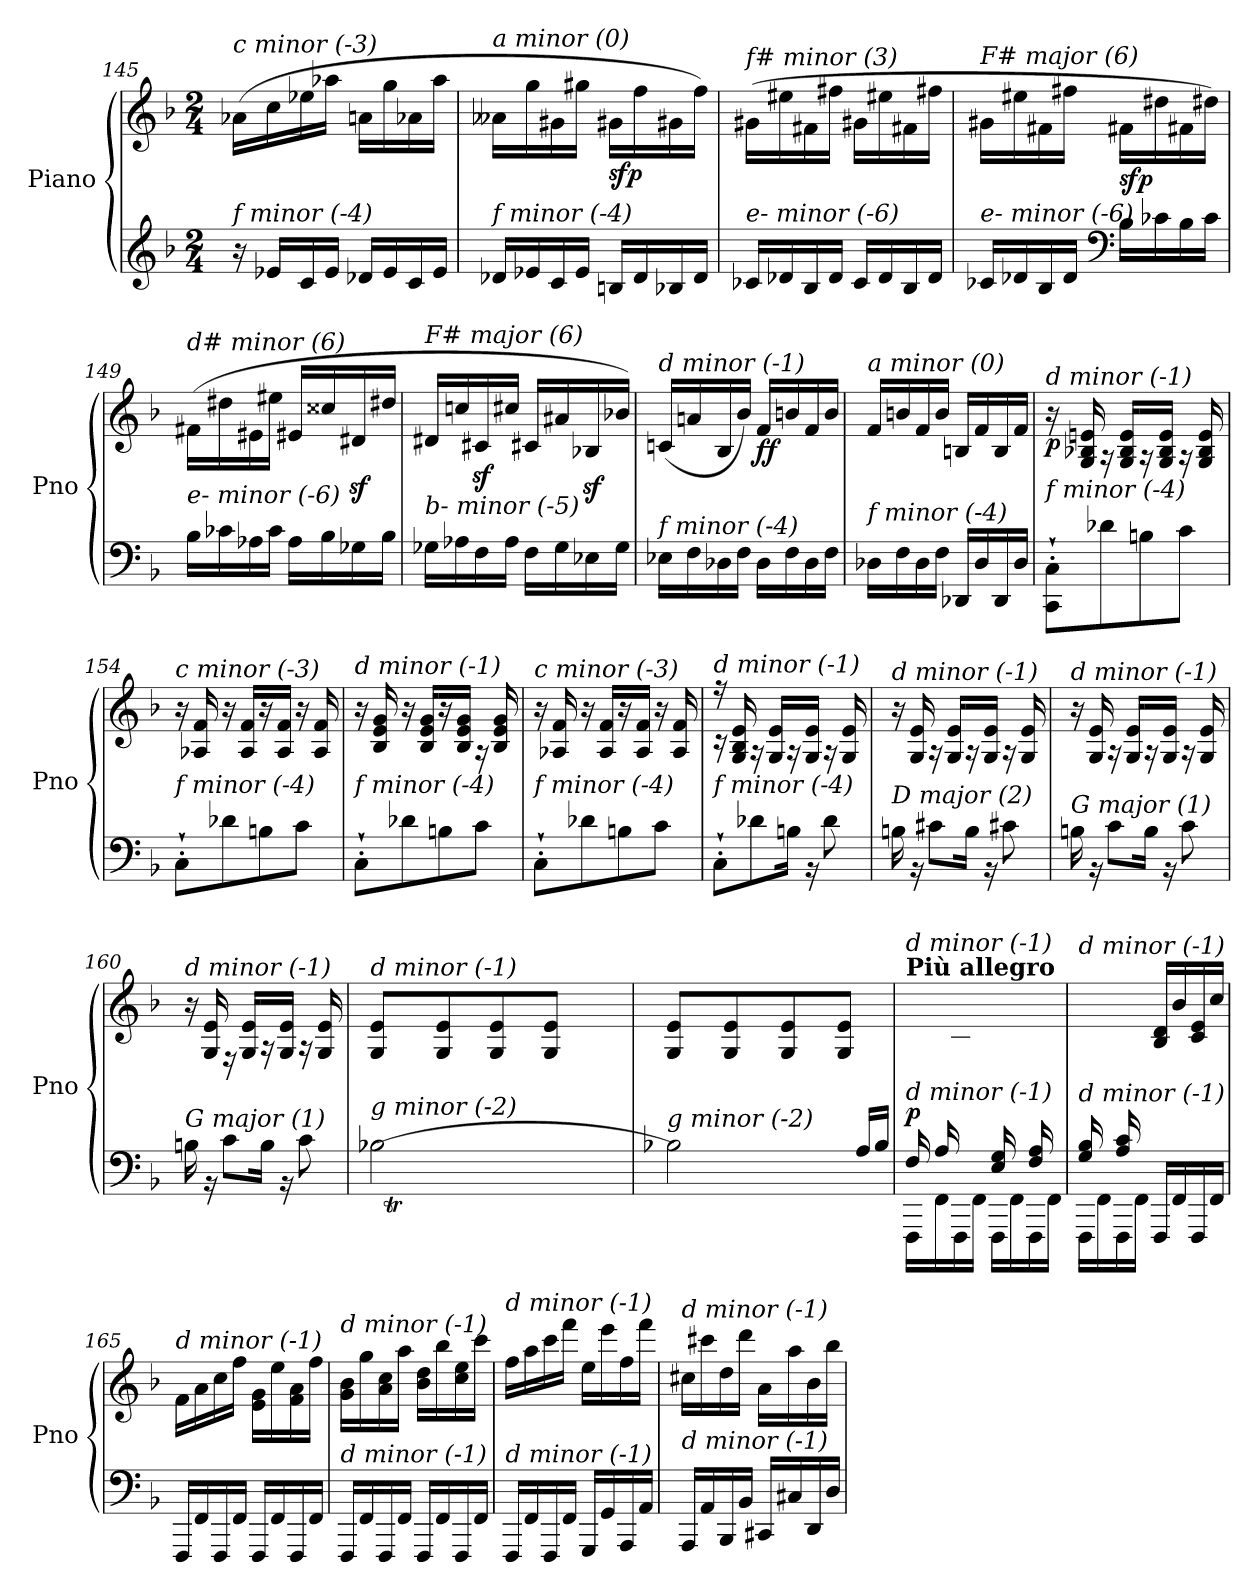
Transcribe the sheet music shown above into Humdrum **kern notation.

**kern	**kern	**dynam
*part1	*part1	*part1
*staff2	*staff1	*staff1/2
*I"Piano	*	*
*I'Pno	*	*
!!LO:LB:g=z
*clefG2	*clefG2	*
*k[b-]	*k[b-]	*
*M2/4	*M2/4	*
=145	=145	=145
!	!LO:TX:i:t=c minor (-3)	!
!LO:TX:i:t=f minor (-4)	!	!
!	!	!LO:DY:b
16r	(16a-X\LL	other-dynamics
16e-X/LL	16cc\	.
16c/	16ee-X\	.
16e-/JJ	16aa-X\JJ	.
16d-X/LL	16ani\LL	.
16e-/	16gg\	.
16c/	16a-\	.
16e-/JJ	16aa-\JJ	.
=146	=146	=146
!	!LO:TX:i:t=a minor (0)	!
!LO:TX:i:t=f minor (-4)	!	!
16d-X/LL	16a--Xi\LL	.
16e-X/	16gg\	.
16c/	16g#Xi\	.
16e-/JJ	16gg#Xi\JJ	.
!	!	!LO:DY:b
16Bni/LL	16g#Xi\LL	sfp
16d-/	16ff\	.
16B-i/	16g#Xi\	.
16d-/JJ	16ff\JJ)	.
=147	=147	=147
!	!LO:TX:i:t=f# minor (3)	!
!LO:TX:i:t=e- minor (-6)	!	!
16c-X/LL	(16g#Xi\LL	.
16d-X/	16ee#Xi\	.
16B-/	16f#Xi\	.
16d-/JJ	16ff#Xi\JJ	.
16c-/LL	16g#Xi\LL	.
16d-/	16ee#Xi\	.
16B-/	16f#Xi\	.
16d-/JJ	16ff#Xi\JJ	.
=148	=148	=148
!	!LO:TX:i:t=F# major (6)	!
!LO:TX:i:t=e- minor (-6)	!	!
16c-X/LL	16g#Xi\LL	.
16d-X/	16ee#Xi\	.
16B-/	16f#Xi\	.
16d-/JJ	16ff#Xi\JJ	.
*clefF4	*	*
!	!	!LO:DY:b
16B-\LL	16f#Xi\LL	sfp
16c-X\	16dd#Xi\	.
16B-\	16f#Xi\	.
16c-\JJ	16dd#Xi\JJ)	.
!!LO:LB:g=z
=149	=149	=149
!	!LO:TX:i:t=d# minor (6)	!
!LO:TX:i:t=e- minor (-6)	!	!
16B-\LL	(16f#Xi\LL	.
16c-X\	16dd#Xi\	.
16A-X\	16e#Xi\	.
16c-\JJ	16ee#Xi\JJ	.
16A-\LL	16e#Xi/LL	.
16B-\	16cc##Xi/	.
16G-X\	16d#Xz<i/	.
16B-\JJ	16dd#Xi/JJ	.
=150	=150	=150
!	!LO:TX:i:t=F# major (6)	!
!LO:TX:i:t=b- minor (-5)	!	!
16G-X\LL	16d#Xi/LL	.
16A-X\	16ccn/	.
16F\	16c#Xz<i/	.
16A-\JJ	16cc#Xi/JJ	.
16F\LL	16c#Xi/LL	.
16G-\	16a#Xi/	.
16E-X\	16B-Xz<i/	.
16G-\JJ	16b-Xi/JJ)	.
=151	=151	=151
!	!LO:TX:i:t=d minor (-1)	!
!LO:TX:i:t=f minor (-4)	!	!
16E-X\LL	(16cn/LL	.
16F\	16an/	.
16D-X\	16B-/	.
16F\JJ	16b-/JJ)	.
!	!	!LO:DY:b
16D-\LL	16f/LL	ff
16F\	16bn/	.
16D-\	16f/	.
16F\JJ	16b/JJ	.
=152	=152	=152
!	!LO:TX:i:t=a minor (0)	!
!LO:TX:i:t=f minor (-4)	!	!
16D-X\LL	16f/LL	.
16F\	16bn/	.
16D-\	16f/	.
16F\JJ	16b/JJ	.
16DD-X/LL	16Bn/LL	.
16D-/	16f/	.
16DD-/	16B/	.
16D-/JJ	16f/JJ	.
!!LO:PB:g=z
=153	=153	=153
*^	*^	*
!	!	!LO:TX:i:t=d minor (-1)	!	!
!LO:TX:i:t=f minor (-4)	!	!	!	!
!	!	!	!	!LO:DY:b
16ryy	8CC\`' 8C\`'L	16r	16ryy	p
16ryy	.	16ryy	16G/ 16B-X/ 16en/	.
16ryy	8d-X\	16rA	16ryy	.
16ryy	.	16ryy	16G/ 16B-/ 16e/LL	.
16ryy	8Bn\	16rA	16ryy	.
16ryy	.	16ryy	16G/ 16B-/ 16e/JJ	.
16ryy	8c\J	16rA	16ryy	.
16ryy	.	16ryy	16G/ 16B-/ 16e/	.
=154	=154	=154	=154	=154
!	!	!LO:TX:i:t=c minor (-3)	!	!
!LO:TX:i:t=f minor (-4)	!	!	!	!
16ryy	8C`'\L	16r	16ryy	.
16ryy	.	16ryy	16A-X/ 16f/	.
16ryy	8d-X\	16r	16ryy	.
16ryy	.	16ryy	16A-/ 16f/LL	.
16ryy	8Bn\	16r	16ryy	.
16ryy	.	16ryy	16A-/ 16f/JJ	.
16ryy	8c\J	16r	16ryy	.
16ryy	.	16ryy	16A-/ 16f/	.
=155	=155	=155	=155	=155
!	!	!LO:TX:i:t=d minor (-1)	!	!
!LO:TX:i:t=f minor (-4)	!	!	!	!
16ryy	8C`'\L	16r	16ryy	.
16ryy	.	16ryy	16B-/ 16e/ 16g/	.
16ryy	8d-X\	16r	16ryy	.
16ryy	.	16ryy	16B-/ 16e/ 16g/LL	.
16ryy	8Bn\	16r	16ryy	.
16ryy	.	16ryy	16B-/ 16e/ 16g/JJ	.
16ryy	8c\J	16rA	16ryy	.
16ryy	.	16ryy	16B-/ 16e/ 16g/	.
=156	=156	=156	=156	=156
!	!	!LO:TX:i:t=c minor (-3)	!	!
!LO:TX:i:t=f minor (-4)	!	!	!	!
16ryy	8C`'\L	16r	16ryy	.
16ryy	.	16ryy	16A-X/ 16f/	.
16ryy	8d-X\	16r	16ryy	.
16ryy	.	16ryy	16A-/ 16f/LL	.
16ryy	8Bn\	16r	16ryy	.
16ryy	.	16ryy	16A-/ 16f/JJ	.
16ryy	8c\J	16r	16ryy	.
16ryy	.	16ryy	16A-/ 16f/	.
=157	=157	=157	=157	=157
*	*^	*	*^	*
!	!	!	!LO:TX:i:t=d minor (-1)	!	!	!
!LO:TX:i:t=f minor (-4)	!	!	!	!	!	!
8ryy	16ryy	8C`'\L	16r	16r	4ryy	.
.	16ryy	.	16ryy	16G/ 16B-/ 16e/	.	.
16ryy	16ryy	8d-X\	16rA	16ryy	.	.
16ryy	16ryy	.	16ryy	16G/ 16e/LL	.	.
16ryy	16ryy	16Bn\Jk	16rA	16ryy	16ryy	.
16ryy	16rBB	16ryy	16ryy	16G/ 16e/JJ	16ryy	.
16ryy	16ryy	8d-\	16rA	16ryy	8ryy	.
16ryy	16ryy	.	16ryy	16G/ 16e/	.	.
!!LO:LB:g=z	!!	!!
=158	=158	=158	=158	=158	=158	=158
!	!	!	!LO:TX:i:t=d minor (-1)	!	!	!
!LO:TX:i:t=D major (2)	!	!	!	!	!	!
!	!	!	!	!	!	!LO:DY:a
16ryy	16ryy	16Bn\	16r	16ryy	16ryy	other-dynamics
16ryy	16rBB	16ryy	16ryy	16G/ 16e/	16ryy	.
16ryy	16ryy	8c#Xi\L	16rA	16ryy	8.ryy	.
16ryy	16ryy	.	16ryy	16G/ 16e/LL	.	.
16ryy	16ryy	16B\Jk	16rA	16ryy	.	.
16ryy	16rBB	16ryy	16ryy	16G/ 16e/JJ	16ryy	.
16ryy	16ryy	8c#Xi\	16rA	16ryy	8ryy	.
16ryy	16ryy	.	16ryy	16G/ 16e/	.	.
=159	=159	=159	=159	=159	=159	=159
!	!	!	!LO:TX:i:t=d minor (-1)	!	!	!
!LO:TX:i:t=G major (1)	!	!	!	!	!	!
16ryy	16ryy	16Bn\	16r	16ryy	16ryy	.
16ryy	16rBB	16ryy	16ryy	16G/ 16e/	16ryy	.
16ryy	16ryy	8c\L	16rA	16ryy	8.ryy	.
16ryy	16ryy	.	16ryy	16G/ 16e/LL	.	.
16ryy	16ryy	16B\Jk	16rA	16ryy	.	.
16ryy	16rBB	16ryy	16ryy	16G/ 16e/JJ	16ryy	.
16ryy	16ryy	8c\	16rA	16ryy	8ryy	.
16ryy	16ryy	.	16ryy	16G/ 16e/	.	.
=160	=160	=160	=160	=160	=160	=160
!	!	!	!LO:TX:i:t=d minor (-1)	!	!	!
!LO:TX:i:t=G major (1)	!	!	!	!	!	!
16ryy	16ryy	16Bn\	16r	16ryy	16ryy	.
16ryy	16rBB	16ryy	16ryy	16G/ 16e/	16ryy	.
16ryy	16ryy	8c\L	16rF	16ryy	8.ryy	.
16ryy	16ryy	.	16ryy	16G/ 16e/LL	.	.
16ryy	16ryy	16B\Jk	16rA	16ryy	.	.
16ryy	16rBB	16ryy	16ryy	16G/ 16e/JJ	16ryy	.
16ryy	16ryy	8c\	16rA	16ryy	8ryy	.
16ryy	16ryy	.	16ryy	16G/ 16e/	.	.
*	*v	*v	*	*	*	*
*	*	*v	*v	*v	*
=161	=161	=161	=161
*	*Xtuplet	*	*
*	*	*^	*
!	!	!LO:TX:i:t=d minor (-1)	!	!
!LO:TX:i:t=g minor (-2)	!	!	!	!
!	!LO:N:vis=16	!	!	!LO:DY:b
[2B-X\	640%29B-Tyy	8G/ 8e/L	640%319ryy	other-dynamics
!	!LO:N:vis=16	!	!	!
.	640%29cyy	.	.	.
!	!LO:N:vis=16	!	!	!
.	640%29B-yy	.	.	.
.	.	8G/ 8e/	.	.
!	!LO:N:vis=16	!	!	!
.	640%29cyy	.	.	.
!	!LO:N:vis=16	!	!	!
.	640%29B-yy	.	.	.
!	!LO:N:vis=16	!	!	!
.	640%29cyy	.	.	.
.	.	8G/ 8e/	.	.
!	!LO:N:vis=16	!	!	!
.	640%29B-yy	.	.	.
!	!LO:N:vis=16	!	!	!
.	640%29cyy	.	.	.
!	!LO:N:vis=16	!	!	!
.	640%29B-yy	.	.	.
.	.	8G/ 8e/J	.	.
!	!LO:N:vis=16	!	!	!
.	640%29cyy	.	.	.
!	!LO:N:vis=16	!	!	!
.	640%29B-yy	.	.	.
.	640ryy	.	640ryy	.
!!LO:LB:g=z
=162	=162	=162	=162	=162
!	!	!LO:TX:i:t=d minor (-1)	!	!
!LO:TX:i:t=g minor (-2)	!	!	!	!
*	*	*v	*v	*
2B-X\]	24cyy	8G/ 8e/L	.
.	24B-yy	.	.
.	24cyy	.	.
.	24B-yy	8G/ 8e/	.
.	24cyy	.	.
.	24B-yy	.	.
.	24cyy	8G/ 8e/	.
.	24B-yy	.	.
.	24cyy	.	.
.	24B-yy	8G/ 8e/J	.
.	24A/LL	.	.
.	24B-/JJ	.	.
!!LO:LB:g=z
=163	=163	=163	=163
!	!	!LO:TX:a:B:t=Più allegro	!
!	!	!LO:TX:i:t=d minor (-1)	!
!LO:TX:i:t=d minor (-1)	!	!	!
!	!	!	!LO:DY:a=2
16F/LL	16FFF\LL	8ryy	p
16A/	16FF\	.	.
8ryy	16FFF\	16c\	.
.	16FF\JJ	16f\JJ	.
16E/ 16G/LL	16FFF\LL	16ryy	.
16ryy	16FF\	16e\	.
16F/ 16A/	16FFF\	16ryy	.
16ryy	16FF\JJ	16f\JJ	.
=164	=164	=164	=164
!	!	!LO:TX:i:t=d minor (-1)	!
!LO:TX:i:t=d minor (-1)	!	!	!
16G/ 16B-/LL	16FFF\LL	16ryy	.
16ryy	16FF\	16g\	.
16A/ 16c/	16FFF\	16ryy	.
4ryy	16FF\JJ	16a\JJ	.
.	16FFF/LL	16B-/ 16d/LL	.
.	16FF/	16b-/	.
.	16FFF/	16c/ 16e/	.
16ryy	16FF/JJ	16cc/JJ	.
=165	=165	=165	=165
!	!	!LO:TX:i:t=d minor (-1)	!
!LO:TX:i:t=d minor (-1)	!	!	!
*v	*v	*	*
16FFF/LL	16f\LL	.
16FF/	16a\	.
16FFF/	16cc\	.
16FF/JJ	16ff\JJ	.
16FFF/LL	16e\ 16g\LL	.
16FF/	16ee\	.
16FFF/	16f\ 16a\	.
16FF/JJ	16ff\JJ	.
!!LO:LB:g=z
=166	=166	=166
!	!LO:TX:i:t=d minor (-1)	!
!LO:TX:i:t=d minor (-1)	!	!
16FFF/LL	16g\ 16b-\LL	.
16FF/	16gg\	.
16FFF/	16a\ 16cc\	.
16FF/JJ	16aa\JJ	.
16FFF/LL	16b-\ 16dd\LL	.
16FF/	16bb-\	.
16FFF/	16cc\ 16ee\	.
16FF/JJ	16ccc\JJ	.
=167	=167	=167
!	!LO:TX:i:t=d minor (-1)	!
!LO:TX:i:t=d minor (-1)	!	!
16FFF/LL	16ff\LL	.
16FF/	16aa\	.
16FFF/	16ccc\	.
16FF/JJ	16fff\JJ	.
16GGG/LL	16ee\LL	.
16GG/	16eee\	.
16AAA/	16ff\	.
16AA/JJ	16fff\JJ	.
=168	=168	=168
!	!LO:TX:i:t=d minor (-1)	!
!LO:TX:i:t=d minor (-1)	!	!
16AAA/LL	16cc#X\LL	.
16AA/	16ccc#X\	.
16BBB-/	16dd\	.
16BB-/JJ	16ddd\JJ	.
16CC#X/LL	16a\LL	.
16C#X/	16aa\	.
16DD/	16b-\	.
16D/JJ	16bb-\JJ	.
=	=	=
*-	*-	*-
